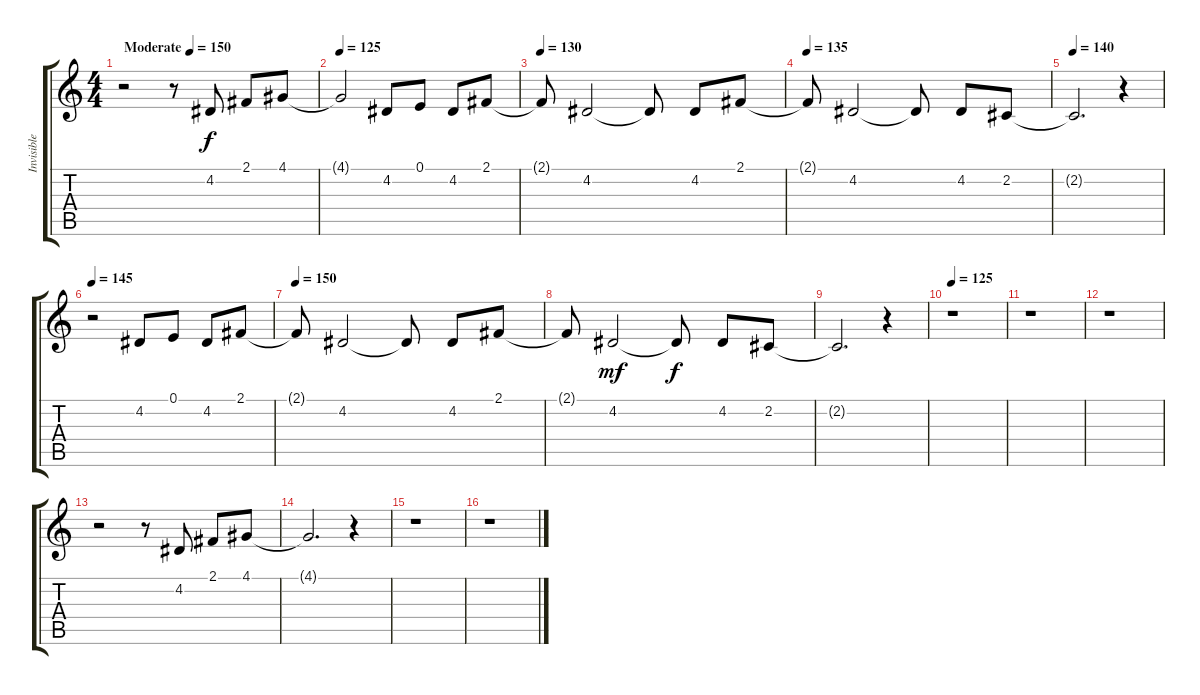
\track ("Invisible Man" "Invisible ") {instrument cello}
\staff {score tabs}
\tuning (E4 B3 G3 D3 A2 E2) {hide}
\ts (4 4)
\tempo (150 "Moderate")
\tempo 120
\tempo (150 "Moderate")
\clef g2
\ks c
r.2{dy f instrument cello} r.8 4.2.8 2.1.8 4.1.8 |
\tempo 125
4.1{t}.2 4.2.8 0.1.8 4.2.8 2.1.8 |
\tempo 130
2.1{t}.8 4.2.2 4.2{t}.8 4.2.8 2.1.8 |
\tempo 135
2.1{t}.8 4.2.2 4.2{t}.8 4.2.8 2.2.8 |
\tempo 140
2.2{t}.2{d} r.4 |
\tempo 145
r.2 4.2.8 0.1.8 4.2.8 2.1.8 |
\tempo 150
2.1{t}.8 4.2.2 4.2{t}.8 4.2.8 2.1.8 |
2.1{t}.8 4.2.2{dy mf} 4.2{t}.8{dy f} 4.2.8 2.2.8 |
2.2{t}.2{d} r.4 |
\tempo 125
r.1 |
r.1 |
r.1 |
r.2 r.8 4.2.8 2.1.8 4.1.8 |
4.1{t}.2{d} r.4 |
r.1 |
r.1
